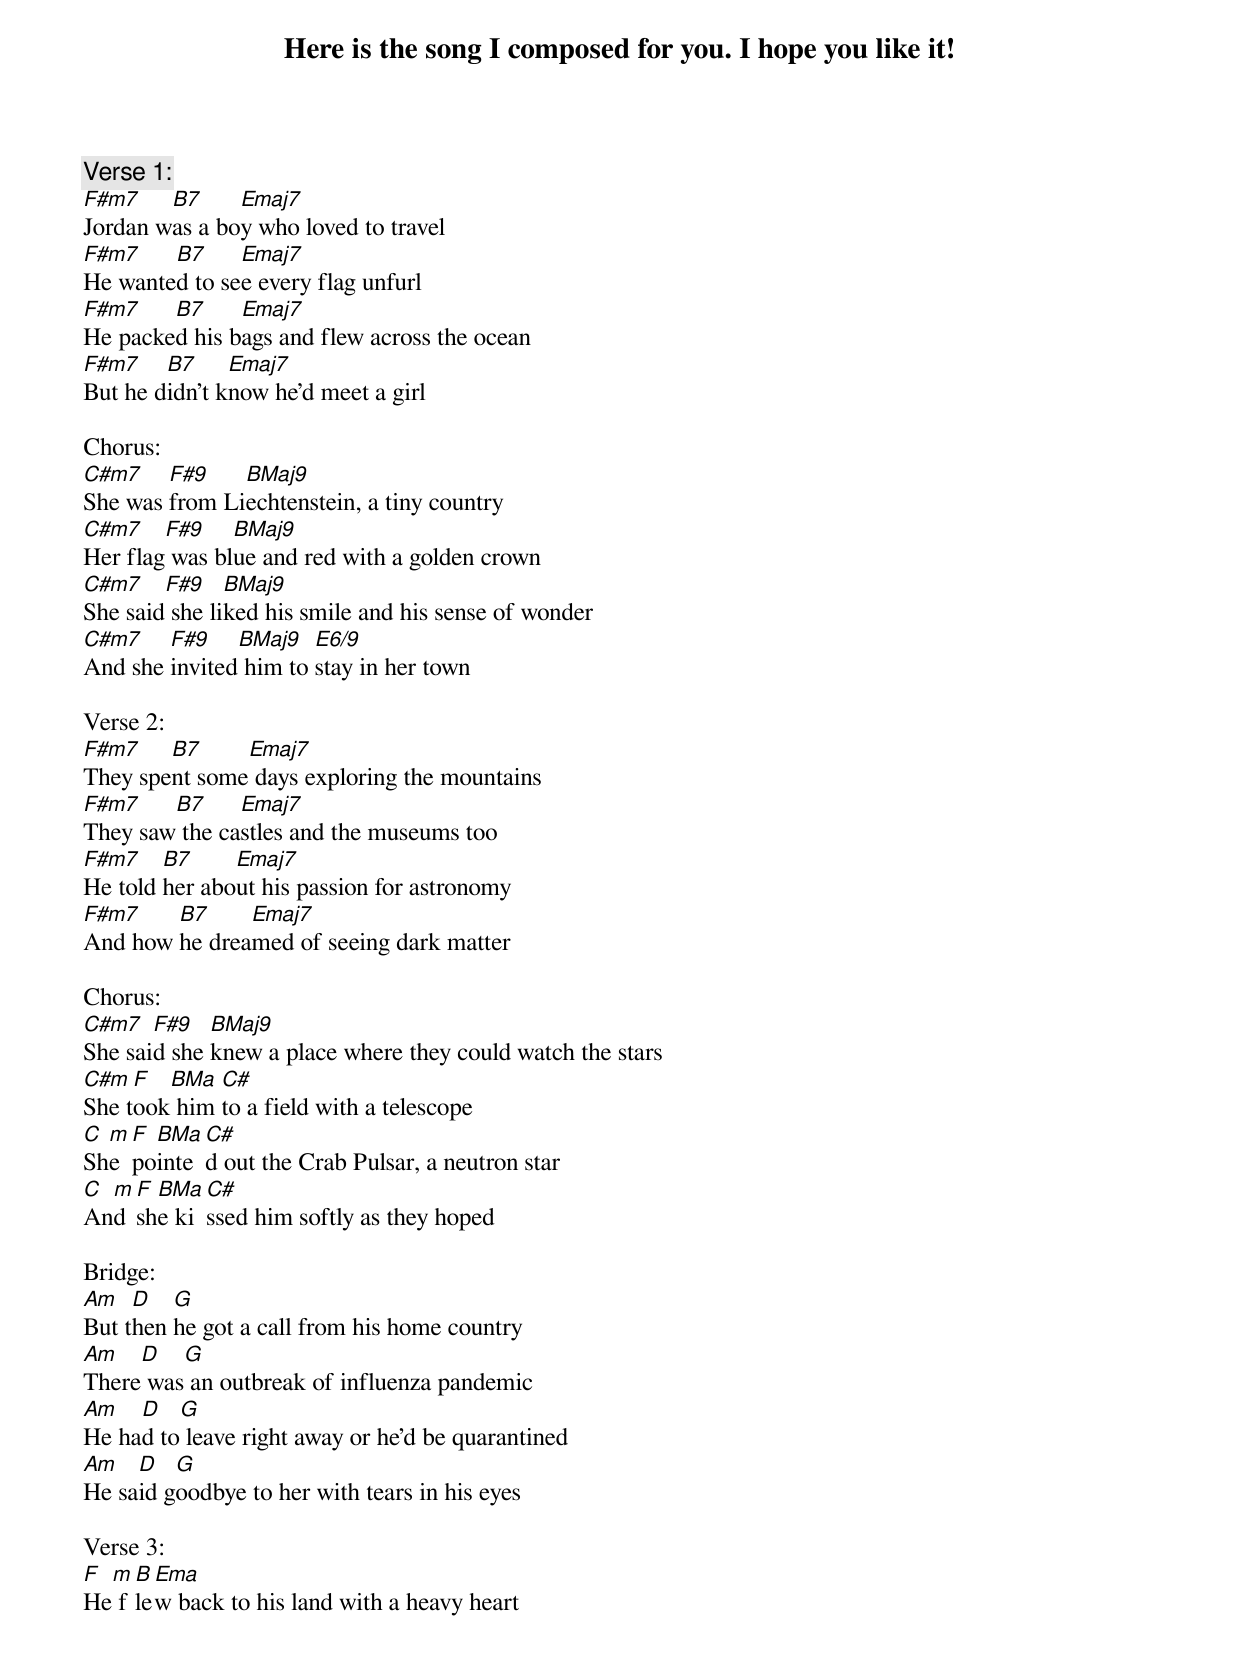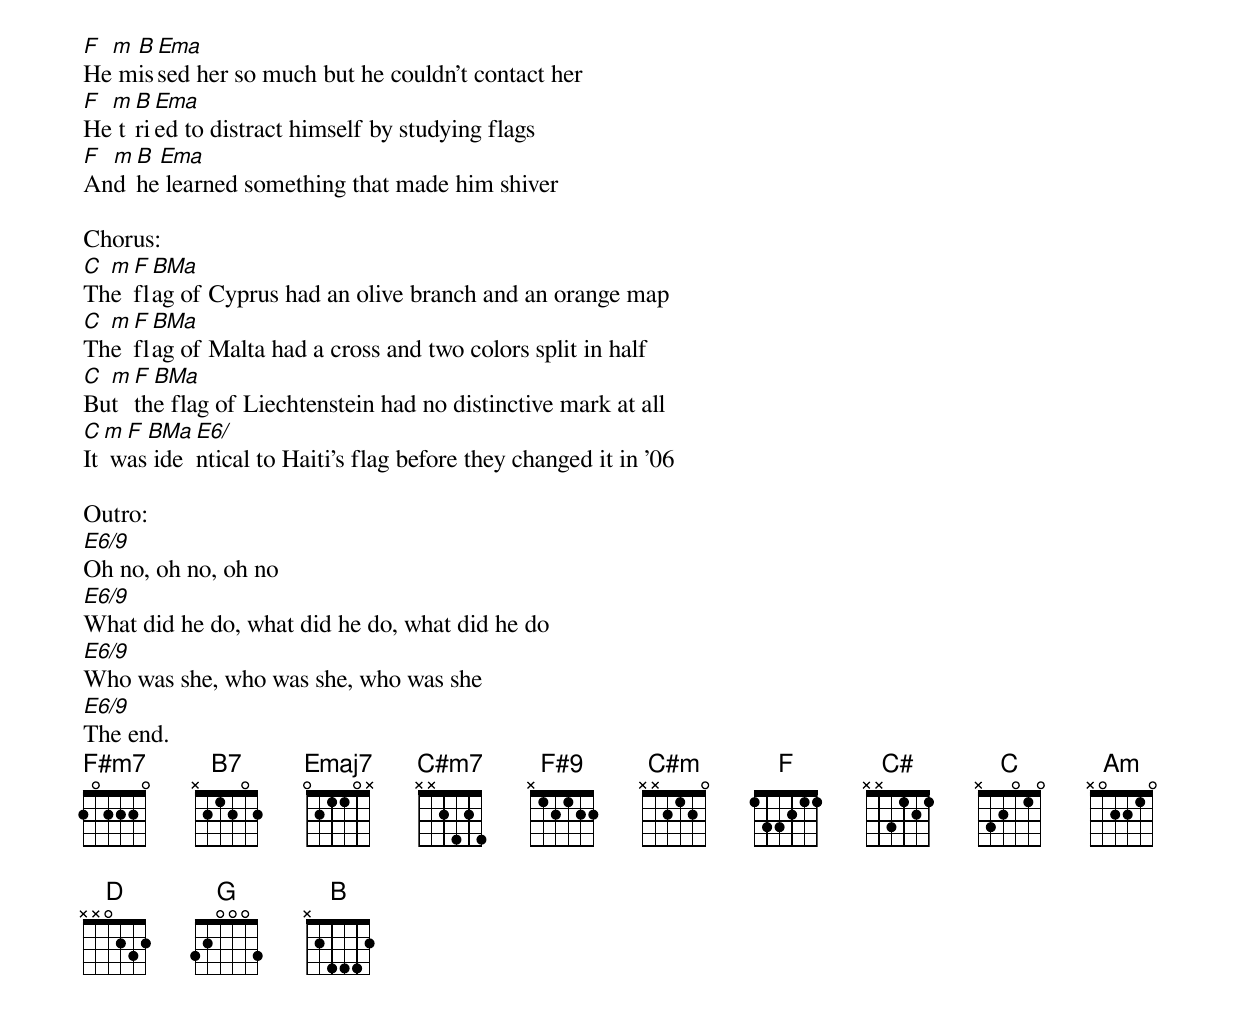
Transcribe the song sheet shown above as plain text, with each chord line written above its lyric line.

Here is the song I composed for you. I hope you like it!

Verse 1:
F#m7    B7     Emaj7
Jordan was a boy who loved to travel
F#m7    B7     Emaj7
He wanted to see every flag unfurl
F#m7    B7     Emaj7
He packed his bags and flew across the ocean
F#m7    B7     Emaj7
But he didn't know he'd meet a girl

Chorus:
C#m7    F#9    BMaj9
She was from Liechtenstein, a tiny country
C#m7    F#9    BMaj9
Her flag was blue and red with a golden crown
C#m7    F#9    BMaj9
She said she liked his smile and his sense of wonder
C#m7    F#9    BMaj9   E6/9
And she invited him to stay in her town

Verse 2:
F#m7    B7     Emaj7
They spent some days exploring the mountains
F#m7    B7     Emaj7
They saw the castles and the museums too
F#m7    B7     Emaj7
He told her about his passion for astronomy
F#m7    B7     Emaj7
And how he dreamed of seeing dark matter

Chorus:
C#m7   F#9   BMaj9
She said she knew a place where they could watch the stars
C#m  F  BMa  C#
She took him to a field with a telescope
C m F BMa C#
She pointed out the Crab Pulsar, a neutron star
C m F BMa C#
And she kissed him softly as they hoped

Bridge:
Am   D   Gmaj
But then he got a call from his home country
Am   D   Gmaj
There was an outbreak of influenza pandemic
Am   D   Gmaj
He had to leave right away or he'd be quarantined
Am   D   Gmaj
He said goodbye to her with tears in his eyes

Verse 3:
F m B Ema
He flew back to his land with a heavy heart
F m B Ema
He missed her so much but he couldn't contact her
F m B Ema
He tried to distract himself by studying flags
F m B Ema
And he learned something that made him shiver

Chorus:
C m F BMa
The flag of Cyprus had an olive branch and an orange map
C m F BMa
The flag of Malta had a cross and two colors split in half
C m F BMa
But the flag of Liechtenstein had no distinctive mark at all
C m F BMa E6/
It was identical to Haiti's flag before they changed it in '06

Outro:
E6/9
Oh no, oh no, oh no
E6/9
What did he do, what did he do, what did he do
E6/9
Who was she, who was she, who was she
E6/9
The end.
